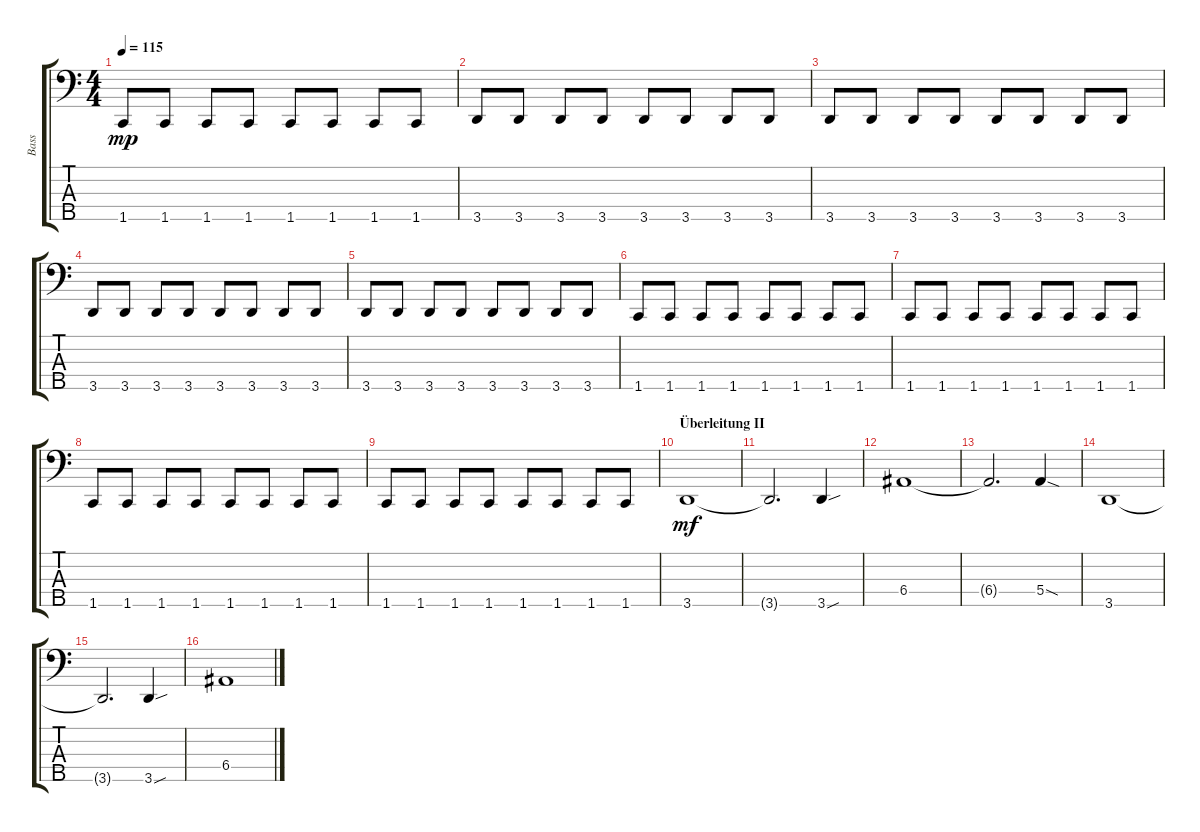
\track ("Bass" "Bass") {instrument electricbassfinger}
\staff {score tabs}
\tuning (G2 D2 A1 E1 B0) {hide}
\ts (4 4)
\tempo 115
\clef f4
\ks c
1.5.8{dy mp} 1.5.8 1.5.8 1.5.8 1.5.8 1.5.8 1.5.8 1.5.8 |
3.5.8 3.5.8 3.5.8 3.5.8 3.5.8 3.5.8 3.5.8 3.5.8 |
3.5.8 3.5.8 3.5.8 3.5.8 3.5.8 3.5.8 3.5.8 3.5.8 |
3.5.8 3.5.8 3.5.8 3.5.8 3.5.8 3.5.8 3.5.8 3.5.8 |
3.5.8 3.5.8 3.5.8 3.5.8 3.5.8 3.5.8 3.5.8 3.5.8 |
1.5.8 1.5.8 1.5.8 1.5.8 1.5.8 1.5.8 1.5.8 1.5.8 |
1.5.8 1.5.8 1.5.8 1.5.8 1.5.8 1.5.8 1.5.8 1.5.8 |
1.5.8 1.5.8 1.5.8 1.5.8 1.5.8 1.5.8 1.5.8 1.5.8 |
1.5.8 1.5.8 1.5.8 1.5.8 1.5.8 1.5.8 1.5.8 1.5.8 |
\section ("" "Überleitung II")
3.5.1{dy mf} |
3.5{t}.2{d} 3.5{sou}.4 |
6.4.1 |
6.4{t}.2{d} 5.4{sod}.4 |
3.5.1 |
3.5{t}.2{d} 3.5{sou}.4 |
6.4.1
